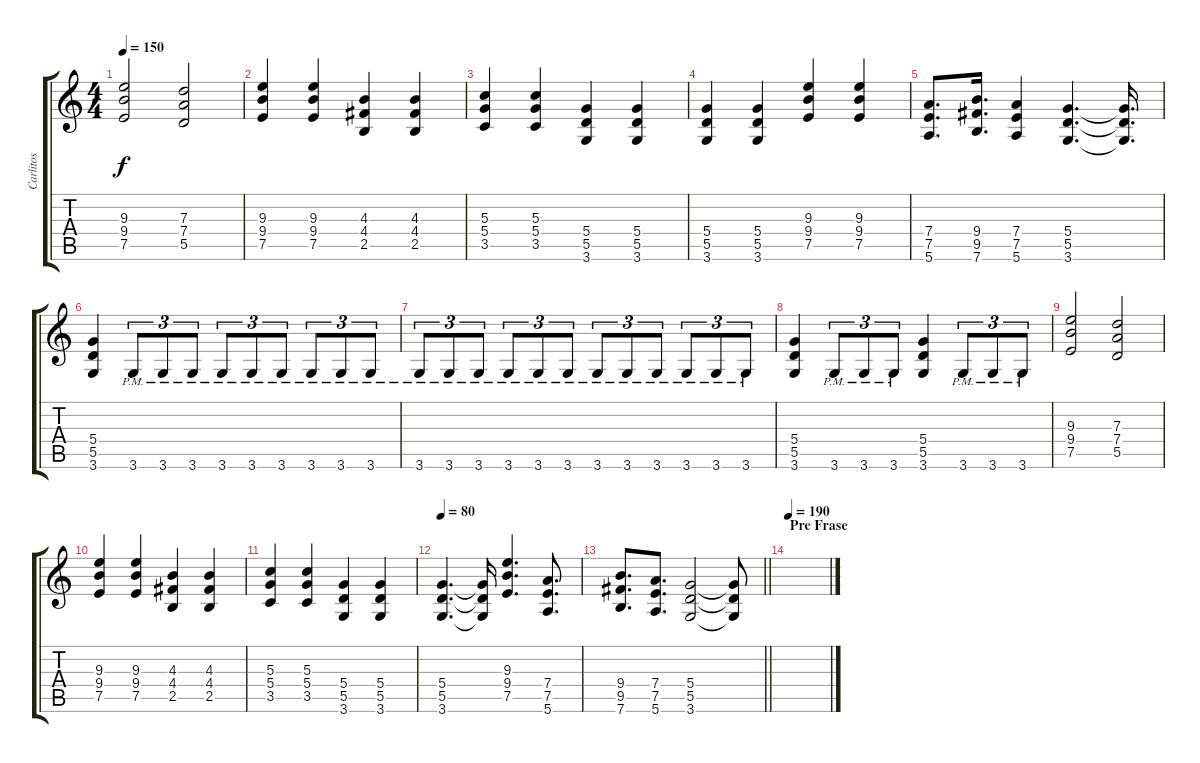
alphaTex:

\track ("Carlitos" "Carlitos") {instrument distortionguitar}
\staff {score tabs}
\tuning (E4 B3 G3 D3 A2 E2) {hide}
\ts (4 4)
\tempo 150
\clef g2
\ks c
(9.3 9.4 7.5).2{dy f} (7.3 7.4 5.5).2 |
(9.3 9.4 7.5).4 (9.3 9.4 7.5).4 (4.3 4.4 2.5).4 (4.3 4.4 2.5).4 |
(5.3 5.4 3.5).4 (5.3 5.4 3.5).4 (5.4 5.5 3.6).4 (5.4 5.5 3.6).4 |
(5.4 5.5 3.6).4 (5.4 5.5 3.6).4 (9.3 9.4 7.5).4 (9.3 9.4 7.5).4 |
(7.4 7.5 5.6).8{d} (9.4 9.5 7.6).16{d} (7.4 7.5 5.6).4 (5.4 5.5 3.6).4{d} (5.4{t} 5.5{t} 3.6{t}).16{d} |
(5.4 5.5 3.6).4{volume 10 balance 0} 3.6{pm}.8{tu (3 2)} 3.6{pm}.8{tu (3 2)} 3.6{pm}.8{tu (3 2)} 3.6{pm}.8{tu (3 2)} 3.6{pm}.8{tu (3 2)} 3.6{pm}.8{tu (3 2)} 3.6{pm}.8{tu (3 2)} 3.6{pm}.8{tu (3 2)} 3.6{pm}.8{tu (3 2)} |
3.6{pm}.8{tu (3 2)} 3.6{pm}.8{tu (3 2)} 3.6{pm}.8{tu (3 2)} 3.6{pm}.8{tu (3 2)} 3.6{pm}.8{tu (3 2)} 3.6{pm}.8{tu (3 2)} 3.6{pm}.8{tu (3 2)} 3.6{pm}.8{tu (3 2)} 3.6{pm}.8{tu (3 2)} 3.6{pm}.8{tu (3 2)} 3.6{pm}.8{tu (3 2)} 3.6{pm}.8{tu (3 2)} |
(5.4 5.5 3.6).4 3.6{pm}.8{tu (3 2)} 3.6{pm}.8{tu (3 2)} 3.6{pm}.8{tu (3 2)} (5.4 5.5 3.6).4 3.6{pm}.8{tu (3 2)} 3.6{pm}.8{tu (3 2)} 3.6{pm}.8{tu (3 2)} |
(9.3 9.4 7.5).2 (7.3 7.4 5.5).2 |
(9.3 9.4 7.5).4 (9.3 9.4 7.5).4 (4.3 4.4 2.5).4 (4.3 4.4 2.5).4 |
(5.3 5.4 3.5).4 (5.3 5.4 3.5).4 (5.4 5.5 3.6).4 (5.4 5.5 3.6).4 |
\tempo 80
(5.4 5.5 3.6).4{d} (5.4{t} 5.5{t} 3.6{t}).16 (9.3 9.4 7.5).4{d} (7.4 7.5 5.6).8{d} |
\barLineRight lightlight
(9.4 9.5 7.6).8{d} (7.4 7.5 5.6).8{d} (5.4 5.5 3.6).2 (5.4{t} 5.5{t} 3.6{t}).8 |
\section ("" "Pre Frase")
\tempo 190
